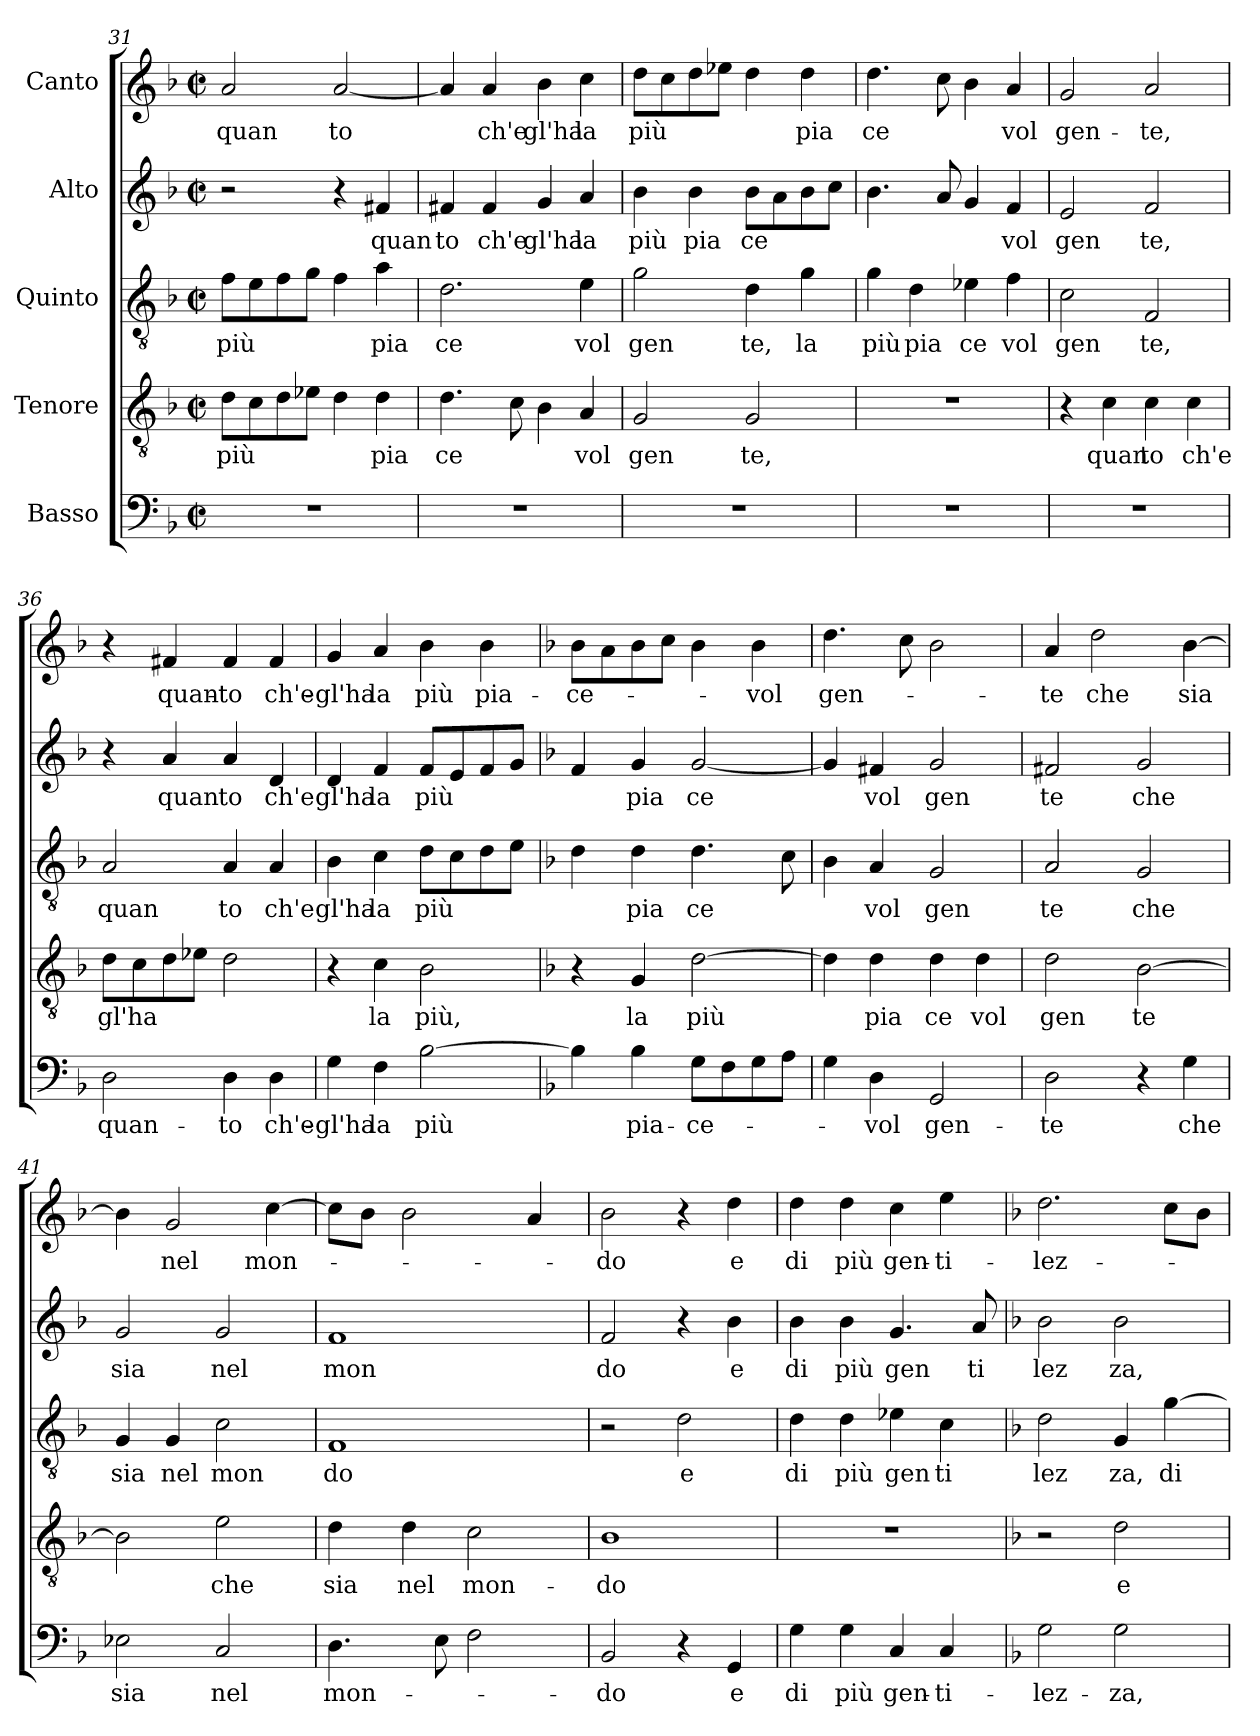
**kern	**text	**kern	**text	**kern	**text	**kern	**text	**kern	**text
*part5	*part5	*part4	*part4	*part3	*part3	*part2	*part2	*part1	*part1
*staff5	*staff5	*staff4	*staff4	*staff3	*staff3	*staff2	*staff2	*staff1	*staff1
*I"Basso	*	*I"Tenore	*	*I"Quinto	*	*I"Alto	*	*I"Canto	*
*clefF4	*	*clefGv2	*	*clefGv2	*	*clefG2	*	*clefG2	*
*k[b-]	*	*k[b-]	*	*k[b-]	*	*k[b-]	*	*k[b-]	*
*F:	*	*F:	*	*F:	*	*F:	*	*F:	*
*M2/2	*	*M2/2	*	*M2/2	*	*M2/2	*	*M2/2	*
*met(c|)	*	*met(c|)	*	*met(c|)	*	*met(c|)	*	*met(c|)	*
=31	=31	=31	=31	=31	=31	=31	=31	=31	=31
!	!	!	!LO:LY:b	!	!LO:LY:b	!	!	!	!LO:LY:b:cj
1r	.	8d\L	più	8f\L	più	2r	.	2a/	quan
.	.	8c\	.	8e\	.	.	.	.	.
.	.	8d\	.	8f\	.	.	.	.	.
.	.	8e-\J	.	8g\J	.	.	.	.	.
!	!	!	!	!	!	!	!	!	!LO:LY:b:cj
.	.	4d\	.	4f\	.	4r	.	[<2a/	to
!	!	!	!LO:LY:b:cj	!	!LO:LY:b:cj	!	!LO:LY:b:cj	!	!
.	.	4d\	pia	4a\	pia	4f#X/	quan	.	.
=32	=32	=32	=32	=32	=32	=32	=32	=32	=32
!	!	!	!LO:LY:b:cj	!	!LO:LY:b:cj	!	!LO:LY:b:cj	!	!
1r	.	4.d\	ce	2.d\	ce	4f#X/	to	4a/]	.
!	!	!	!	!	!	!	!LO:LY:b:cj	!	!LO:LY:b:cj
.	.	.	.	.	.	4f#/	ch'e	4a/	ch'e
.	.	8c\	.	.	.	.	.	.	.
!	!	!	!	!	!	!	!LO:LY:b:cj	!	!LO:LY:b:cj
.	.	4B-\	.	.	.	4g/	gl'ha	4b-\	gl'ha
!	!	!	!LO:LY:b:cj	!	!LO:LY:b:cj	!	!LO:LY:b:cj	!	!LO:LY:b:cj
.	.	4A/	vol	4e\	vol	4a/	la	4cc\	la
=33	=33	=33	=33	=33	=33	=33	=33	=33	=33
!	!	!	!LO:LY:b:cj	!	!LO:LY:b:cj	!	!LO:LY:b:cj	!	!LO:LY:b
1r	.	2G/	gen	2g\	gen	4b-\	più	8dd\L	più
.	.	.	.	.	.	.	.	8cc\	.
!	!	!	!	!	!	!	!LO:LY:b:cj	!	!
.	.	.	.	.	.	4b-\	pia	8dd\	.
.	.	.	.	.	.	.	.	8ee-\J	.
!	!	!	!LO:LY:b:cj	!	!LO:LY:b:cj	!	!LO:LY:b:cj	!	!
.	.	2G/	te,	4d\	te,	8b-\L	ce	4dd\	.
.	.	.	.	.	.	8a\	.	.	.
!	!	!	!	!	!LO:LY:b:cj	!	!	!	!LO:LY:b:cj
.	.	.	.	4g\	la	8b-\	.	4dd\	pia
.	.	.	.	.	.	8cc\J	.	.	.
=34	=34	=34	=34	=34	=34	=34	=34	=34	=34
!	!	!	!	!	!LO:LY:b:cj	!	!	!	!LO:LY:b:cj
1r	.	1r	.	4g\	più	4.b-\	.	4.dd\	ce
!	!	!	!	!	!LO:LY:b:cj	!	!	!	!
.	.	.	.	4d\	pia	.	.	.	.
.	.	.	.	.	.	8a/	.	8cc\	.
!	!	!	!	!	!LO:LY:b:cj	!	!	!	!
.	.	.	.	4e-X\	ce	4g/	.	4b-\	.
!	!	!	!	!	!LO:LY:b:cj	!	!LO:LY:b:cj	!	!LO:LY:b:cj
.	.	.	.	4f\	vol	4f/	vol	4a/	vol
!!LO:LB:g=z
=35	=35	=35	=35	=35	=35	=35	=35	=35	=35
!	!	!	!	!	!LO:LY:b:cj	!	!LO:LY:b:cj	!	!LO:LY:b:cj
1r	.	4r	.	2c\	gen	2e/	gen	2g/	gen-
!	!	!	!LO:LY:b:cj	!	!	!	!	!	!
.	.	4c\	quan	.	.	.	.	.	.
!	!	!	!LO:LY:b:cj	!	!LO:LY:b:cj	!	!LO:LY:b:cj	!	!LO:LY:b:cj
.	.	4c\	to	2F/	te,	2f/	te,	2a/	-te,
!	!	!	!LO:LY:b:cj	!	!	!	!	!	!
.	.	4c\	ch'e	.	.	.	.	.	.
=36	=36	=36	=36	=36	=36	=36	=36	=36	=36
!	!LO:LY:b:cj	!	!LO:LY:b	!	!LO:LY:b:cj	!	!	!	!
2D\	quan-	8d\L	gl'ha	2A/	quan	4r	.	4r	.
.	.	8c\	.	.	.	.	.	.	.
!	!	!	!	!	!	!	!LO:LY:b:cj	!	!LO:LY:b:cj
.	.	8d\	.	.	.	4a/	quan	4f#X/	quan-
.	.	8e-\J	.	.	.	.	.	.	.
!	!LO:LY:b:cj	!	!	!	!LO:LY:b:cj	!	!LO:LY:b:cj	!	!LO:LY:b:cj
4D\	-to	2d\	.	4A/	to	4a/	to	4f#/	-to
!	!LO:LY:b:cj	!	!	!	!LO:LY:b:cj	!	!LO:LY:b:cj	!	!LO:LY:b:cj
4D\	ch'e-	.	.	4A/	ch'e	4d/	ch'e	4f#/	ch'e-
=37	=37	=37	=37	=37	=37	=37	=37	=37	=37
!	!LO:LY:b:cj	!	!	!	!LO:LY:b:cj	!	!LO:LY:b:cj	!	!LO:LY:b:cj
4G\	-gl'ha	4r	.	4B-\	gl'ha	4d/	gl'ha	4g/	-gl'ha
!	!LO:LY:b:cj	!	!LO:LY:b:cj	!	!LO:LY:b:cj	!	!LO:LY:b:cj	!	!LO:LY:b:cj
4F\	la	4c\	la	4c\	la	4f/	la	4a/	la
!	!LO:LY:b	!	!LO:LY:b:cj	!	!LO:LY:b	!	!LO:LY:b	!	!LO:LY:b:cj
[>2B-\	più	2B-\	più,	8d\L	più	8f/L	più	4b-\	più
.	.	.	.	8c\	.	8e/	.	.	.
!	!	!	!	!	!	!	!	!	!LO:LY:b:cj
.	.	.	.	8d\	.	8f/	.	4b-\	pia-
.	.	.	.	8e\J	.	8g/J	.	.	.
=38	=38	=38	=38	=38	=38	=38	=38	=38	=38
*	*	*	*	*k[b-]	*	*	*	*	*
*	*	*	*	*F:	*	*	*	*	*
!	!	!	!	!	!	!	!	!	!LO:LY:b:cj
4B-\]	.	4r	.	4d\	.	4f/	.	8b-\L	-ce-
.	.	.	.	.	.	.	.	8a\	.
!	!LO:LY:b:cj	!	!LO:LY:b:cj	!	!LO:LY:b:cj	!	!LO:LY:b:cj	!	!
4B-\	pia-	4G/	la	4d\	pia	4g/	pia	8b-\	.
.	.	.	.	.	.	.	.	8cc\J	.
!	!LO:LY:b:cj	!	!LO:LY:b	!	!LO:LY:b:cj	!	!LO:LY:b:cj	!	!
8G\L	-ce-	[>2d\	più	4.d\	ce	[<2g/	ce	4b-\	.
8F\	.	.	.	.	.	.	.	.	.
!	!	!	!	!	!	!	!	!	!LO:LY:b:cj
8G\	.	.	.	.	.	.	.	4b-\	-vol
8A\J	.	.	.	8c\	.	.	.	.	.
=39	=39	=39	=39	=39	=39	=39	=39	=39	=39
!	!	!	!	!	!	!	!	!	!LO:LY:b
4G\	.	4d\]	.	4B-\	.	4g/]	.	4.dd\	gen-
!	!LO:LY:b:cj	!	!LO:LY:b:cj	!	!LO:LY:b:cj	!	!LO:LY:b:cj	!	!
4D\	-vol	4d\	pia	4A/	vol	4f#X/	vol	.	.
.	.	.	.	.	.	.	.	8cc\	.
!	!LO:LY:b:cj	!	!LO:LY:b:cj	!	!LO:LY:b:cj	!	!LO:LY:b:cj	!	!
2GG/	gen-	4d\	ce	2G/	gen	2g/	gen	2b-\	.
!	!	!	!LO:LY:b:cj	!	!	!	!	!	!
.	.	4d\	vol	.	.	.	.	.	.
=40	=40	=40	=40	=40	=40	=40	=40	=40	=40
!	!LO:LY:b:cj	!	!LO:LY:b:cj	!	!LO:LY:b:cj	!	!LO:LY:b:cj	!	!LO:LY:b:cj
2D\	-te	2d\	gen	2A/	te	2f#X/	te	4a/	-te
!	!	!	!	!	!	!	!	!	!LO:LY:b:cj
.	.	.	.	.	.	.	.	2dd\	che
!	!	!	!LO:LY:b:cj	!	!LO:LY:b:cj	!	!LO:LY:b:cj	!	!
4r	.	[>2B-\	te	2G/	che	2g/	che	.	.
!	!LO:LY:b:cj	!	!	!	!	!	!	!	!LO:LY:b
4G\	che	.	.	.	.	.	.	[>4b-\	sia
=41	=41	=41	=41	=41	=41	=41	=41	=41	=41
!	!LO:LY:b:cj	!	!	!	!LO:LY:b:cj	!	!LO:LY:b:cj	!	!
2E-X\	sia	2B-\]	.	4G/	sia	2g/	sia	4b-\]	.
!	!	!	!	!	!LO:LY:b:cj	!	!	!	!LO:LY:b:cj
.	.	.	.	4G/	nel	.	.	2g/	nel
!	!LO:LY:b:cj	!	!LO:LY:b:cj	!	!LO:LY:b:cj	!	!LO:LY:b:cj	!	!
2C/	nel	2e\	che	2c\	mon	2g/	nel	.	.
!	!	!	!	!	!	!	!	!	!LO:LY:b
.	.	.	.	.	.	.	.	[<4cc\	mon-
!!LO:PB:g=z
=42	=42	=42	=42	=42	=42	=42	=42	=42	=42
!	!LO:LY:b	!	!LO:LY:b:cj	!	!LO:LY:b:cj	!	!LO:LY:b:cj	!	!
*	*	*	*	*	*	*^	*	*	*
4.D\	mon-	4d\	sia	1F	do	1f	8..ryy	mon	8cc\L]	.
.	.	.	.	.	.	.	.	.	8b-\J	.
.	.	.	.	.	.	.	2ryy	.	.	.
!	!	!	!LO:LY:b:cj	!	!	!	!	!	!	!
.	.	4d\	nel	.	.	.	.	.	2b-\	.
8E\	.	.	.	.	.	.	.	.	.	.
!	!	!	!LO:LY:b:cj	!	!	!	!	!	!	!
2F\	.	2c\	mon-	.	.	.	.	.	.	.
.	.	.	.	.	.	.	4ryy	.	.	.
.	.	.	.	.	.	.	.	.	4a/	.
.	.	.	.	.	.	.	32ryy	.	.	.
=43	=43	=43	=43	=43	=43	=43	=43	=43	=43	=43
!	!LO:LY:b:cj	!	!LO:LY:b:cj	!	!	!	!	!LO:LY:b:cj	!	!LO:LY:b:cj
*	*	*	*	*	*	*v	*v	*	*	*
2BB-/	-do	1B-	-do	2r	.	2f/	do	2b-\	-do
!	!	!	!	!	!LO:LY:b:cj	!	!	!	!
4r	.	.	.	2d\	e	4r	.	4r	.
!	!LO:LY:b:cj	!	!	!	!	!	!LO:LY:b:cj	!	!LO:LY:b:cj
4GG/	e	.	.	.	.	4b-\	e	4dd\	e
=44	=44	=44	=44	=44	=44	=44	=44	=44	=44
!	!LO:LY:b:cj	!	!	!	!LO:LY:b:cj	!	!LO:LY:b:cj	!	!LO:LY:b:cj
4G\	di	1r	.	4d\	di	4b-\	di	4dd\	di
!	!LO:LY:b:cj	!	!	!	!LO:LY:b:cj	!	!LO:LY:b:cj	!	!LO:LY:b:cj
4G\	più	.	.	4d\	più	4b-\	più	4dd\	più
!	!LO:LY:b:cj	!	!	!	!LO:LY:b:cj	!	!LO:LY:b:cj	!	!LO:LY:b:cj
4C/	gen-	.	.	4e-\	gen	4.g/	gen	4cc\	gen-
!	!LO:LY:b:cj	!	!	!	!LO:LY:b:cj	!	!	!	!LO:LY:b:cj
4C/	-ti-	.	.	4c\	ti	.	.	4ee\	-ti-
!	!	!	!	!	!	!	!LO:LY:b:cj	!	!
.	.	.	.	.	.	8a/	ti	.	.
=45	=45	=45	=45	=45	=45	=45	=45	=45	=45
*	*	*	*	*	*	*	*	*k[b-]	*
*	*	*	*	*	*	*	*	*F:	*
!	!LO:LY:b:cj	!	!	!	!LO:LY:b:cj	!	!LO:LY:b:cj	!	!LO:LY:b
2G\	-lez-	2r	.	2d\	lez	2b-\	lez	2.dd\	-lez-
!	!LO:LY:b:cj	!	!LO:LY:b:cj	!	!LO:LY:b:cj	!	!LO:LY:b:cj	!	!
2G\	-za,	2d\	e	4G/	za,	2b-\	za,	.	.
!	!	!	!	!	!LO:LY:b:cj	!	!	!	!
.	.	.	.	[>4g\	di	.	.	8cc\L	.
.	.	.	.	.	.	.	.	8b-\J	.
=	=	=	=	=	=	=	=	=	=
*-	*-	*-	*-	*-	*-	*-	*-	*-	*-
